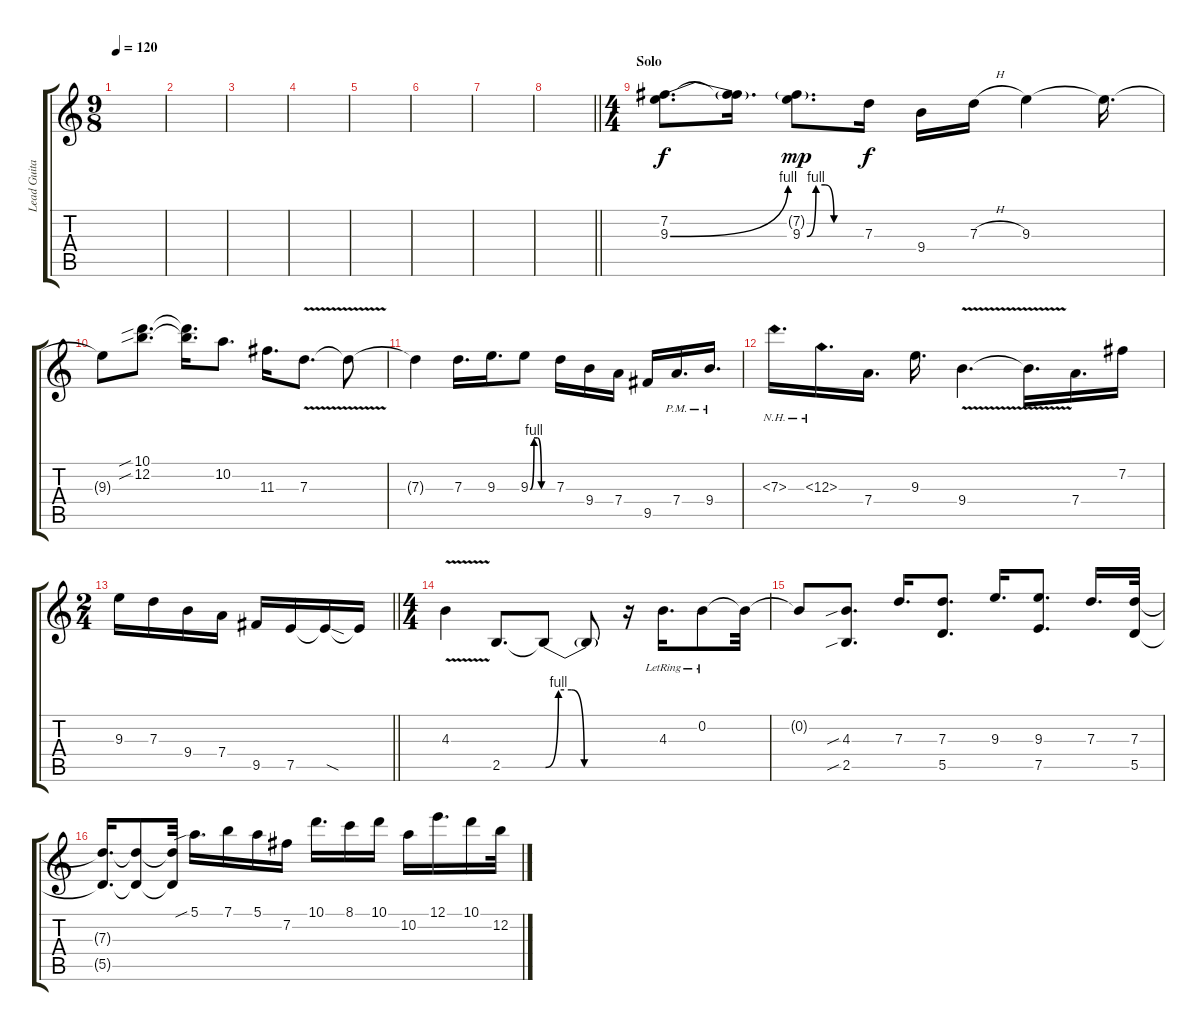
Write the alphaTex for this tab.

\track ("Lead Guitar" "Lead Guita") {instrument distortionguitar}
\staff {score tabs}
\tuning (E4 B3 G3 D3 A2 B1) {hide}
\ts (9 8)
\section ("" "")
\tempo 120
\clef g2
\ks c
|
|
|
|
|
|
|
\barLineRight lightlight
|
\ts (4 4)
\section ("" "Solo")
(7.2 9.3{be (bend 0 0 60 4)}).8{d volume 16} (7.2{t} 9.3{t}).16{d} (7.2{g} 9.3{be (custom 0 0 10 4 20 4 30 0 60 0)}).8{d dy mp} 7.3.16{dy f} 9.4.16 7.3{h}.16 9.3.4 9.3{t}.16{d} |
9.3{t}.8 (10.1{sib} 12.2{sib}).8{d} (10.1{t} 12.2{t}).16{d} 10.2.8{d} 11.3.16{d} 7.3{v}.8{d} 7.3{t}.8 |
7.3{t}.4 7.3.16{d} 9.3.16{d} 9.3{be (custom 0 0 10 4 20 4 30 0 60 0)}.8 7.3.16 9.4.16 7.4.16 9.5.16 7.4{pm}.16{d} 9.4{pm}.16{d} |
7.3{nh}.16{d} 6.3{nh}.16{d} 7.4.16{d} 9.3.16{d} 9.4{v}.4{d} 9.4{t}.16{d} 7.4.16{d} 7.2.16 |
\ts (2 4)
\barLineRight lightlight
9.3.16 7.3.16 9.4.16 7.4.16 9.5.16 7.5.16 7.5{sod t}.16 7.5{t}.16 |
\ts (4 4)
4.3{v}.4 2.5.8{d} 2.5{be (custom 0 0 10 4 20 4 30 0 60 0) t}.8 2.5{t}.8 r.16 4.3{lr}.16{d} 0.2{lr}.8 0.2{t}.32 |
0.2{t}.8 (4.3{sib} 2.5{sib}).8{d} 7.3.16{d} (7.3 5.5).8{d} 9.3.16{d} (9.3 7.5).8{d} 7.3.16{d} (7.3 5.5).32 |
(7.3{t} 5.5{t}).16{d} (7.3{t} 5.5{t}).8 (7.3{t} 5.5{t}).32 5.1{sib}.16{d} 7.1.16 5.1.16 7.2.16 10.1.16{d} 8.1.16 10.1.16 10.2.16 12.1.16{d} 10.1.16 12.2.32
